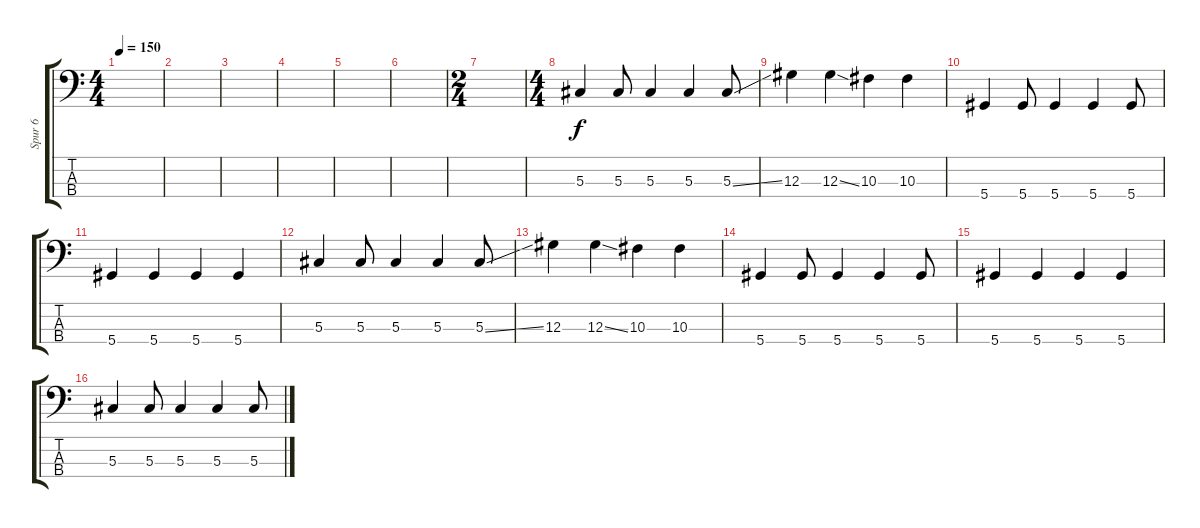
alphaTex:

\track ("Spur 6" "Spur 6") {instrument electricbassfinger}
\staff {score tabs}
\tuning (Gb2 Db2 Ab1 Eb1) {hide}
\ts (4 4)
\tempo 150
\clef f4
\ks c
|
|
|
|
|
|
\ts (2 4)
|
\ts (4 4)
5.3.4 5.3.8 5.3.4 5.3.4 5.3{ss}.8 |
12.3.4 12.3{ss}.4 10.3.4 10.3.4 |
5.4.4 5.4.8 5.4.4 5.4.4 5.4.8 |
5.4.4 5.4.4 5.4.4 5.4.4 |
5.3.4 5.3.8 5.3.4 5.3.4 5.3{ss}.8 |
12.3.4 12.3{ss}.4 10.3.4 10.3.4 |
5.4.4 5.4.8 5.4.4 5.4.4 5.4.8 |
5.4.4 5.4.4 5.4.4 5.4.4 |
5.3.4 5.3.8 5.3.4 5.3.4 5.3{ss}.8
